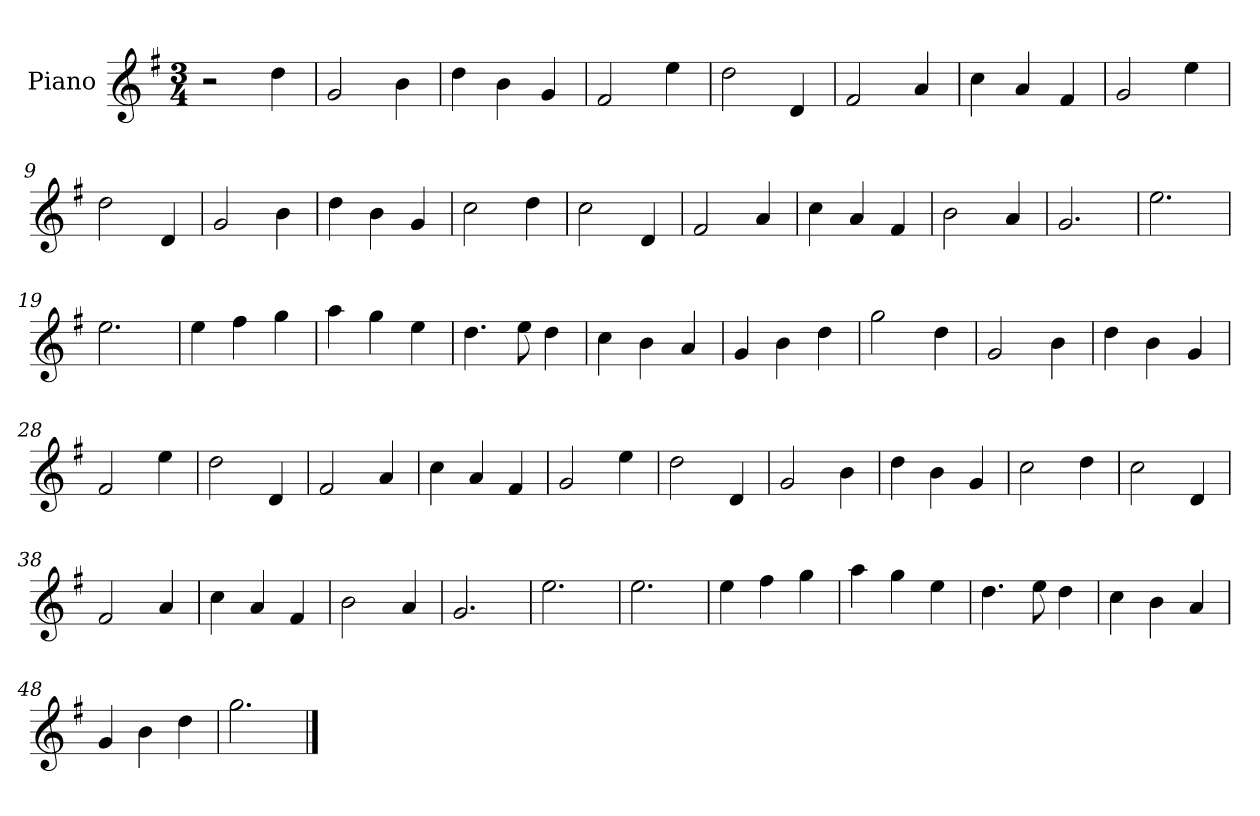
**kern
*part1
*staff1
*I"Piano
*I'Pno
*clefG2
*k[f#]
*M3/4
=1
2r
4dd\
=2
2g/
4b\
=3
4dd\
4b\
4g/
=4
2f#/
4ee\
=5
2dd\
4d/
=6
2f#/
4a/
=7
4cc\
4a/
4f#/
=8
2g/
4ee\
=9
2dd\
4d/
=10
2g/
4b\
=11
4dd\
4b\
4g/
=12
2cc\
4dd\
=13
2cc\
4d/
=14
2f#/
4a/
=15
4cc\
4a/
4f#/
=16
2b\
4a/
=17
2.g/
=18
2.ee\
=19
2.ee\
=20
4ee\
4ff#\
4gg\
=21
4aa\
4gg\
4ee\
=22
4.dd\
8ee\
4dd\
=23
4cc\
4b\
4a/
=24
4g/
4b\
4dd\
=25
2gg\
4dd\
=26
2g/
4b\
=27
4dd\
4b\
4g/
=28
2f#/
4ee\
=29
2dd\
4d/
=30
2f#/
4a/
=31
4cc\
4a/
4f#/
=32
2g/
4ee\
=33
2dd\
4d/
=34
2g/
4b\
=35
4dd\
4b\
4g/
=36
2cc\
4dd\
=37
2cc\
4d/
=38
2f#/
4a/
=39
4cc\
4a/
4f#/
=40
2b\
4a/
=41
2.g/
=42
2.ee\
=43
2.ee\
=44
4ee\
4ff#\
4gg\
=45
4aa\
4gg\
4ee\
=46
4.dd\
8ee\
4dd\
=47
4cc\
4b\
4a/
=48
4g/
4b\
4dd\
=49
2.gg\
==
*-
